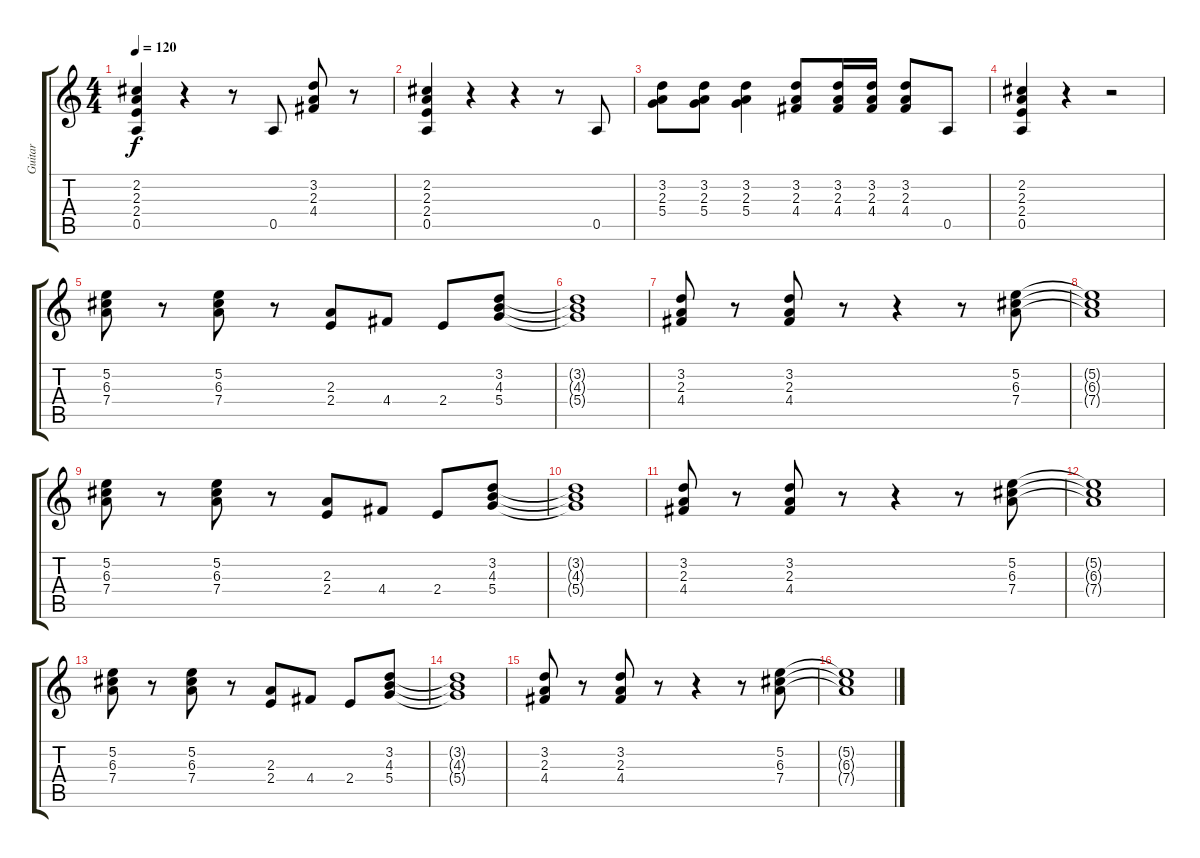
\track ("Guitar" "Guitar") {instrument distortionguitar}
\staff {score tabs}
\tuning (E4 B3 G3 D3 A2 E2) {hide}
\ts (4 4)
\tempo 120
\clef g2
\ks c
(2.2 2.3 2.4 0.5).4{dy f} r.4 r.8 0.5.8 (3.2 2.3 4.4).8 r.8 |
(2.2 2.3 2.4 0.5).4 r.4 r.4 r.8 0.5.8 |
(3.2 2.3 5.4).8 (3.2 2.3 5.4).8 (3.2 2.3 5.4).4 (3.2 2.3 4.4).8 (3.2 2.3 4.4).16 (3.2 2.3 4.4).16 (3.2 2.3 4.4).8 0.5.8 |
(2.2 2.3 2.4 0.5).4 r.4 r.2 |
(5.2 6.3 7.4).8 r.8 (5.2 6.3 7.4).8 r.8 (2.3 2.4).8 4.4.8 2.4.8 (3.2 4.3 5.4).8 |
(3.2{t} 4.3{t} 5.4{t}).1 |
(3.2 2.3 4.4).8 r.8 (3.2 2.3 4.4).8 r.8 r.4 r.8 (5.2 6.3 7.4).8 |
(5.2{t} 6.3{t} 7.4{t}).1 |
(5.2 6.3 7.4).8 r.8 (5.2 6.3 7.4).8 r.8 (2.3 2.4).8 4.4.8 2.4.8 (3.2 4.3 5.4).8 |
(3.2{t} 4.3{t} 5.4{t}).1 |
(3.2 2.3 4.4).8 r.8 (3.2 2.3 4.4).8 r.8 r.4 r.8 (5.2 6.3 7.4).8 |
(5.2{t} 6.3{t} 7.4{t}).1 |
(5.2 6.3 7.4).8 r.8 (5.2 6.3 7.4).8 r.8 (2.3 2.4).8 4.4.8 2.4.8 (3.2 4.3 5.4).8 |
(3.2{t} 4.3{t} 5.4{t}).1 |
(3.2 2.3 4.4).8 r.8 (3.2 2.3 4.4).8 r.8 r.4 r.8 (5.2 6.3 7.4).8 |
(5.2{t} 6.3{t} 7.4{t}).1
